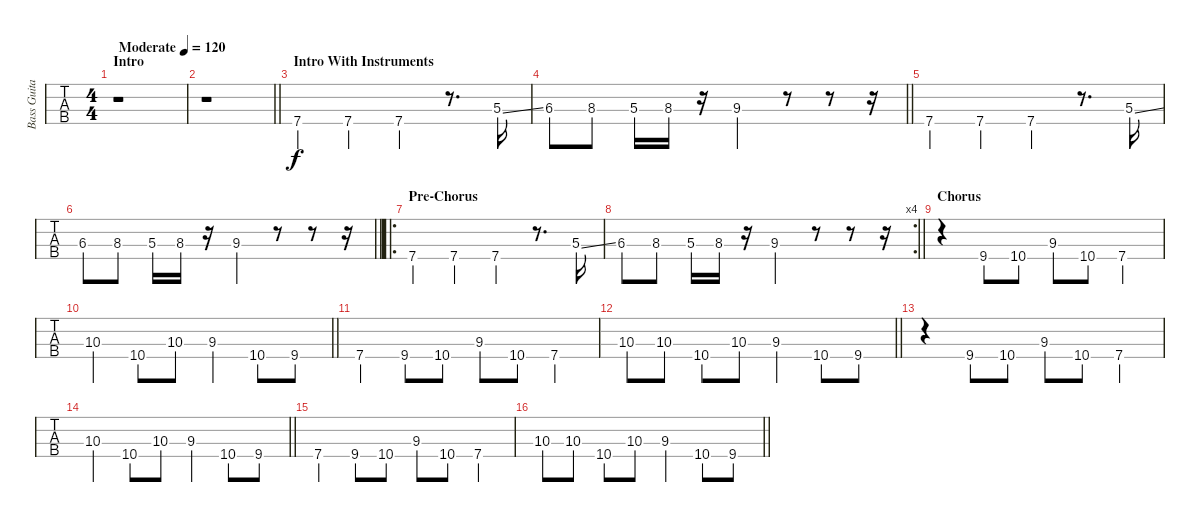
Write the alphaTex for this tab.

\track ("Bass Guitar (Bob Hardy)" "Bass Guita") {instrument electricbasspick}
\staff {tabs}
\tuning (G2 D2 A1 E1) {hide}
\ts (4 4)
\section ("" "Intro")
\tempo (120 "Moderate")
\clef f4
\ks c
r.1{dy f instrument electricbasspick} |
\barLineRight lightlight
r.1 |
\section ("" "Intro With Instruments")
7.4.4 7.4.4 7.4.4 r.8{d} 5.3{ss}.16 |
\barLineRight lightlight
6.3.8 8.3.8 5.3.16 8.3.16 r.16 9.3.4 r.8 r.8 r.16 |
7.4.4 7.4.4 7.4.4 r.8{d} 5.3{ss}.16 |
\barLineRight lightlight
6.3.8 8.3.8 5.3.16 8.3.16 r.16 9.3.4 r.8 r.8 r.16 |
\ro
\section ("" "Pre-Chorus")
7.4.4 7.4.4 7.4.4 r.8{d} 5.3{ss}.16 |
\rc 4
\barLineRight lightlight
6.3.8 8.3.8 5.3.16 8.3.16 r.16 9.3.4 r.8 r.8 r.16 |
\section ("" "Chorus")
r.4 9.4.8 10.4.8 9.3.8 10.4.8 7.4.4 |
\barLineRight lightlight
10.3.4 10.4.8 10.3.8 9.3.4 10.4.8 9.4.8 |
7.4.4 9.4.8 10.4.8 9.3.8 10.4.8 7.4.4 |
\barLineRight lightlight
10.3.8 10.3.8 10.4.8 10.3.8 9.3.4 10.4.8 9.4.8 |
r.4 9.4.8 10.4.8 9.3.8 10.4.8 7.4.4 |
\barLineRight lightlight
10.3.4 10.4.8 10.3.8 9.3.4 10.4.8 9.4.8 |
7.4.4 9.4.8 10.4.8 9.3.8 10.4.8 7.4.4 |
\barLineRight lightlight
10.3.8 10.3.8 10.4.8 10.3.8 9.3.4 10.4.8 9.4.8
